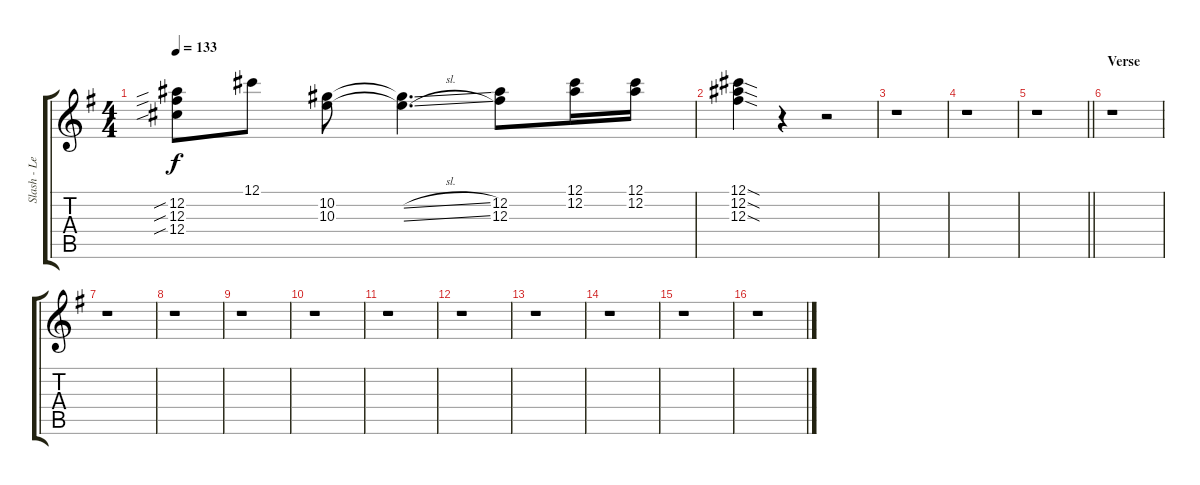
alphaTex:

\track ("Slash - Lead Guitar" "Slash - Le") {instrument distortionguitar}
\staff {score tabs}
\tuning (Db4 Bb3 Gb3 Db3 Gb2 Db2) {hide}
\ts (4 4)
\tempo 133
\clef g2
\ks g
(12.2{sib} 12.3{sib} 12.4{sib}).8{dy f} 12.1.8 (10.2 10.3).8 (10.2{sl t} 10.3{sl t}).4{d} (12.2 12.3).8 (12.1 12.2).16 (12.1 12.2).16 |
(12.1{sod} 12.2{sod} 12.3{sod}).4 r.4 r.2 |
r.1 |
r.1 |
\barLineRight lightlight
r.1 |
\section ("" "Verse")
r.1 |
r.1 |
r.1 |
r.1 |
r.1 |
r.1 |
r.1 |
r.1 |
r.1 |
r.1 |
r.1
